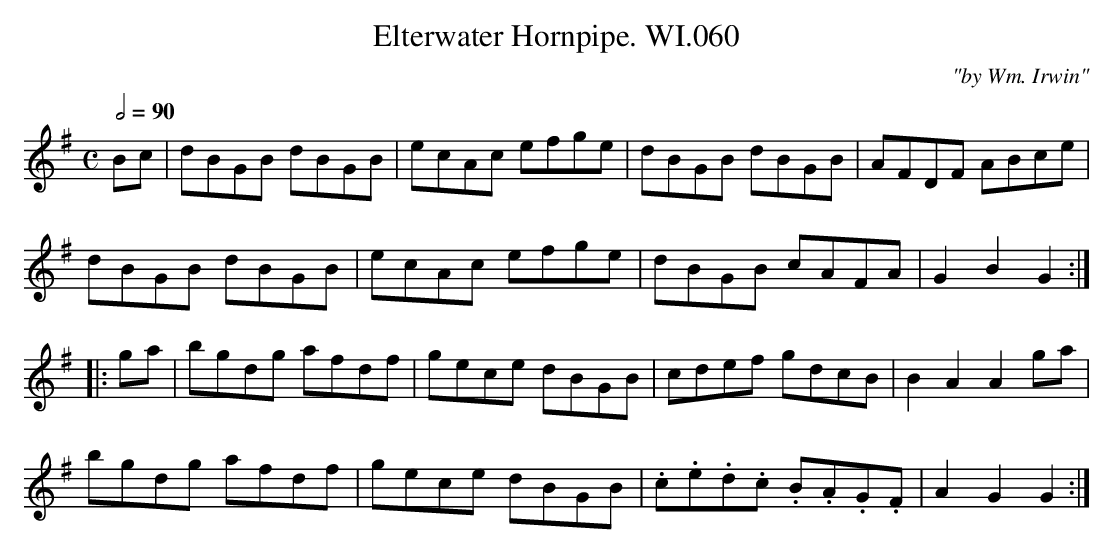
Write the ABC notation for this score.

X:1
T:Elterwater Hornpipe. WI.060
M:C
L:1/8
Q:1/2=90
C:"by Wm. Irwin"
K:G
Bc|dBGB dBGB|ecAc efge|dBGB dBGB|AFDF ABce|
dBGB dBGB|ecAc efge|dBGB cAFA|G2B2G2:|
|:ga|bgdg afdf|gece dBGB|cdef gdcB|B2A2 A2ga|
bgdg afdf|gece dBGB|.c.e.d.c .B.A.G.F|A2G2G2:|
